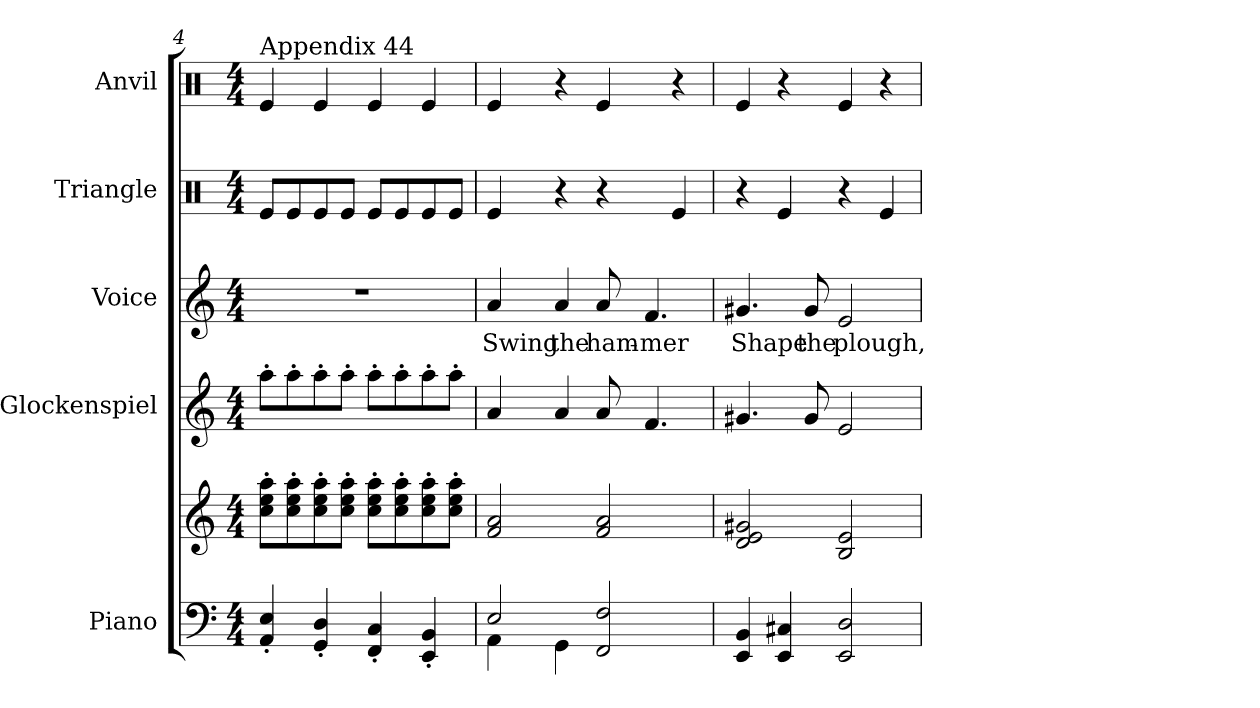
**kern	**kern	**kern	**kern	**text	**kern	**kern
*part5	*part5	*part4	*part3	*part3	*part2	*part1
*staff6	*staff5	*staff4	*staff3	*staff3	*staff2	*staff1
*I"Piano	*	*I"Glockenspiel	*I"Voice	*	*I"Triangle	*I"Anvil
*I'Pno.	*	*I'Glock.	*I'Voice	*	*I'Tri.	*I'Anv.
*clefF4	*clefG2	*clefG2	*clefG2	*	*clefX	*clefX
*	*	*ITrd-14c-24	*	*	*	*
*k[]	*k[]	*k[]	*k[]	*	*k[]	*k[]
*C:	*C:	*C:	*C:	*	*C:	*C:
*M4/4	*M4/4	*M4/4	*M4/4	*	*M4/4	*M4/4
=4	=4	=4	=4	=4	=4	=4
!	!	!	!	!	!	!LO:TX:a:t=Appendix 44
4AAi/' 4Ei'	8cci\' 8eei' 8aai'L	8aaaa'i\L	1r	.	8Rei/L	4Rei/
.	8cci\' 8eei' 8aai'	8aaaa'i\	.	.	8Rei/	.
4GGi/' 4Di'	8cci\' 8eei' 8aai'	8aaaa'i\	.	.	8Rei/	4Rei/
.	8cci\' 8eei' 8aai'J	8aaaa'i\J	.	.	8Rei/J	.
4FFi/' 4Ci'	8cci\' 8eei' 8aai'L	8aaaa'i\L	.	.	8Rei/L	4Rei/
.	8cci\' 8eei' 8aai'	8aaaa'i\	.	.	8Rei/	.
4EEi/' 4BBi'	8cci\' 8eei' 8aai'	8aaaa'i\	.	.	8Rei/	4Rei/
.	8cci\' 8eei' 8aai'J	8aaaa'i\J	.	.	8Rei/J	.
=5	=5	=5	=5	=5	=5	=5
*^	*	*	*	*	*	*
!	!	!	!	!	!LO:LY:b:color=#000000	!	!
2Ei/	4AAi\	2fi/ 2ai	4aaai/	4ai/	Swing	4Rei/	4Rei/
!	!	!	!	!	!LO:LY:b:color=#000000	!	!
.	4GGi\	.	4aaai/	4ai/	the	4r	4r
!	!	!	!	!	!LO:LY:b:color=#000000	!	!
2FFi/ 2Fi	2ryy	2fi/ 2ai	8aaai/	8ai/	ham-	4r	4Rei/
!	!	!	!	!	!LO:LY:b:color=#000000	!	!
.	.	.	4.fffi/	4.fi/	-mer	.	.
.	.	.	.	.	.	4Rei/	4r
*v	*v	*	*	*	*	*	*
=6	=6	=6	=6	=6	=6	=6
!	!	!	!	!LO:LY:b:color=#000000	!	!
4EEi/ 4BBi	2di/ 2ei 2g#Xi	4.ggg#Xi/	4.g#Xi/	Shape	4r	4Rei/
4EEi/ 4C#Xi	.	.	.	.	4Rei/	4r
!	!	!	!	!LO:LY:b:color=#000000	!	!
.	.	8ggg#i/	8g#i/	the	.	.
!	!	!	!	!LO:LY:b:color=#000000	!	!
2EEi/ 2Di	2Bi/ 2ei	2eeei/	2ei/	plough,	4r	4Rei/
.	.	.	.	.	4Rei/	4r
=	=	=	=	=	=	=
*-	*-	*-	*-	*-	*-	*-
